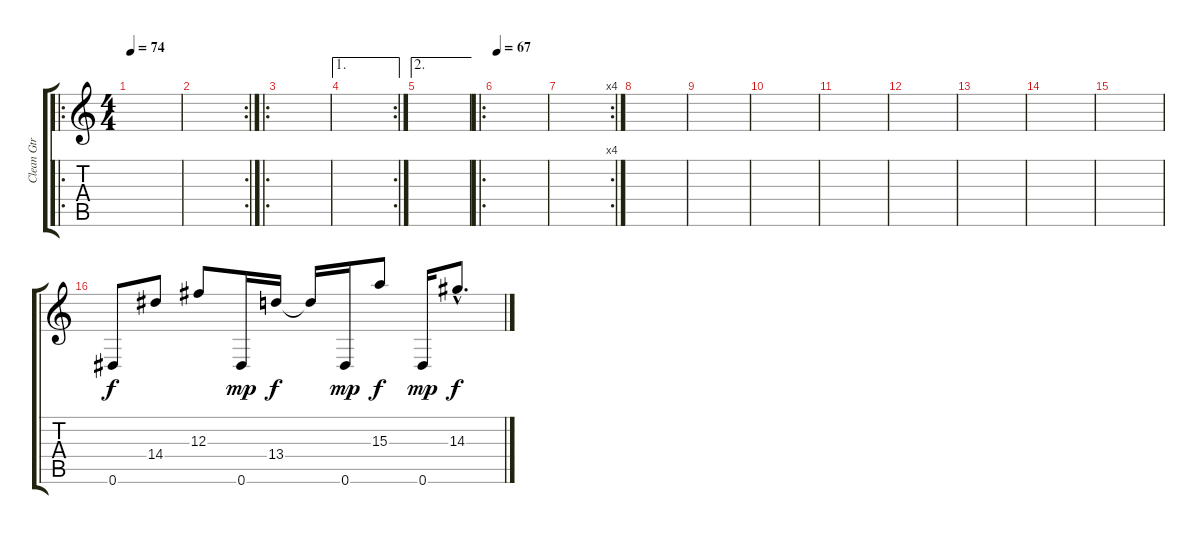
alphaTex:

\track ("Clean Gtr 3" "Clean Gtr ") {instrument electricguitarclean}
\staff {score tabs}
\tuning (Eb4 Bb3 Gb3 Db3 Ab2 Eb2) {hide}
\ro
\ts (4 4)
\tempo 74
\clef g2
\ks c
|
\rc 2
|
\ro
|
\ae 1
\rc 2
|
\ae 2
|
\ro
\tempo 67
|
\rc 4
|
|
|
|
|
|
|
|
|
0.6.8 14.4.8{dy f} 12.3.8 0.6.16{dy mp} 13.4.16{dy f} 13.4{t}.16 0.6.16{dy mp} 15.3.8{dy f} 0.6.16{dy mp} 14.3{hac}.8{d dy f}
